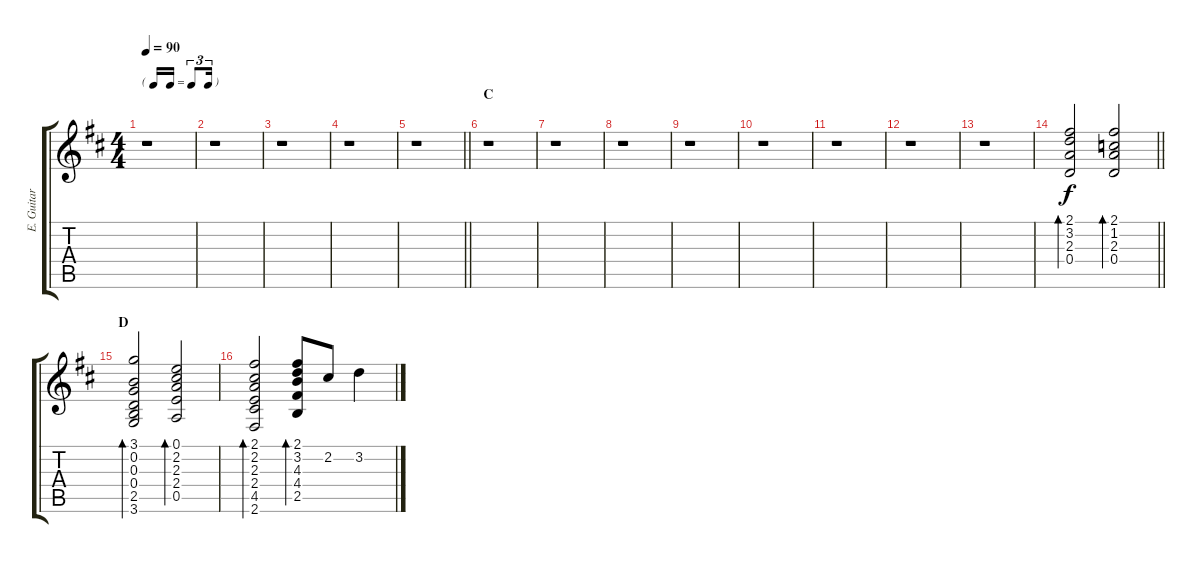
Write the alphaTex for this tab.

\track ("E. Guitar II" "E. Guitar ") {instrument overdrivenguitar}
\staff {score tabs}
\tuning (E4 B3 G3 D3 A2 E2) {hide}
\ts (4 4)
\tf triplet16th
\tempo 90
\clef g2
\ks d
r.1{dy f} |
r.1 |
r.1 |
r.1 |
\barLineRight lightlight
r.1 |
\section ("" "C")
r.1 |
r.1 |
r.1 |
r.1 |
r.1 |
r.1 |
r.1 |
r.1 |
\barLineRight lightlight
(2.1 3.2 2.3 0.4).2{bd 120} (2.1 1.2 2.3 0.4).2{bd 120} |
\section ("" "D")
(3.1 0.2 0.3 0.4 2.5 3.6).2{bd 120} (0.1 2.2 2.3 2.4 0.5).2{bd 120} |
(2.1 2.2 2.3 2.4 4.5 2.6).2{bd 120} (2.1 3.2 4.3 4.4 2.5).8{bd 120} 2.2.8 3.2.4
